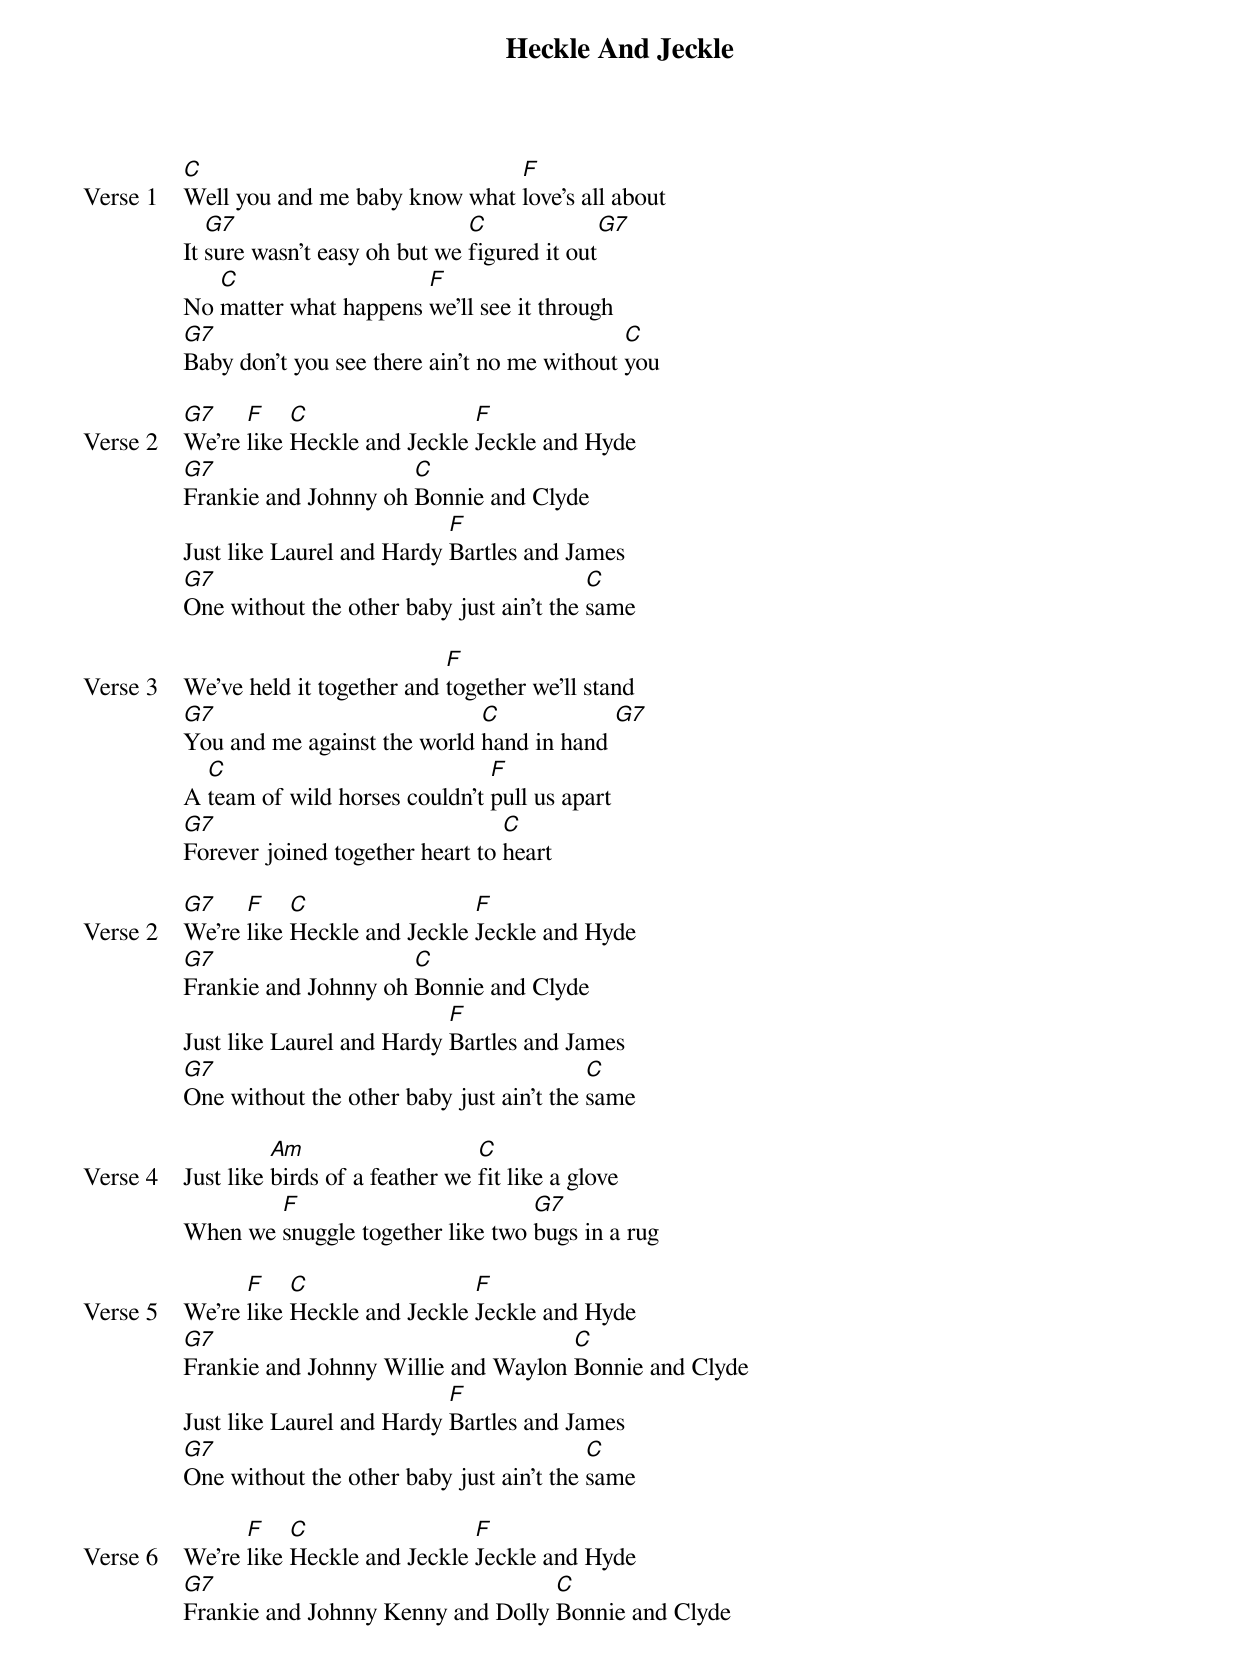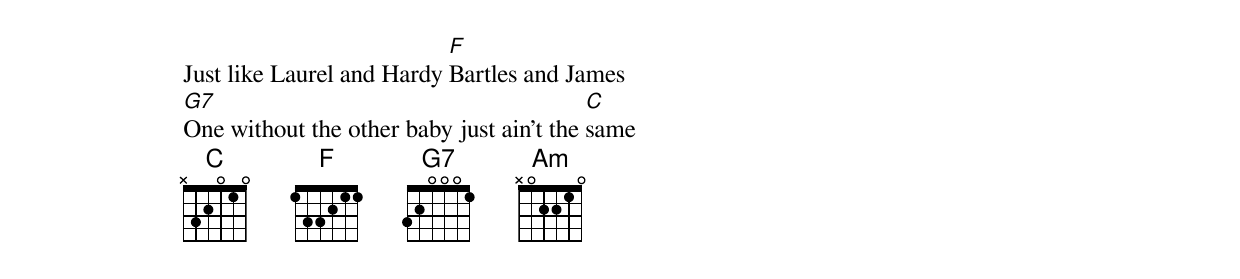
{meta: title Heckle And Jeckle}
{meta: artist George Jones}
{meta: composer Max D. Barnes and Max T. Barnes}
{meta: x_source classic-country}
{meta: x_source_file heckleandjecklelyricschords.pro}
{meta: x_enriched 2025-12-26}

{start_of_verse: Verse 1}
[C]Well you and me baby know what [F]love's all about
It [G7]sure wasn't easy oh but we [C]figured it out[G7]
No [C]matter what happens [F]we'll see it through
[G7]Baby don't you see there ain't no me without [C]you
{end_of_verse}

{start_of_verse: Verse 2}
[G7]We're [F]like [C]Heckle and Jeckle [F]Jeckle and Hyde
[G7]Frankie and Johnny oh [C]Bonnie and Clyde
Just like Laurel and Hardy [F]Bartles and James
[G7]One without the other baby just ain't the [C]same
{end_of_verse}

{start_of_verse: Verse 3}
We've held it together and [F]together we'll stand
[G7]You and me against the world [C]hand in hand [G7]
A [C]team of wild horses couldn't [F]pull us apart
[G7]Forever joined together heart to [C]heart
{end_of_verse}

{start_of_verse: Verse 2}
[G7]We're [F]like [C]Heckle and Jeckle [F]Jeckle and Hyde
[G7]Frankie and Johnny oh [C]Bonnie and Clyde
Just like Laurel and Hardy [F]Bartles and James
[G7]One without the other baby just ain't the [C]same
{end_of_verse}

{start_of_verse: Verse 4}
Just like [Am]birds of a feather we [C]fit like a glove
When we [F]snuggle together like two [G7]bugs in a rug
{end_of_verse}

{start_of_verse: Verse 5}
We're [F]like [C]Heckle and Jeckle [F]Jeckle and Hyde
[G7]Frankie and Johnny Willie and Waylon [C]Bonnie and Clyde
Just like Laurel and Hardy [F]Bartles and James
[G7]One without the other baby just ain't the [C]same
{end_of_verse}

{start_of_verse: Verse 6}
We're [F]like [C]Heckle and Jeckle [F]Jeckle and Hyde
[G7]Frankie and Johnny Kenny and Dolly [C]Bonnie and Clyde
Just like Laurel and Hardy [F]Bartles and James
[G7]One without the other baby just ain't the [C]same
{end_of_verse}
